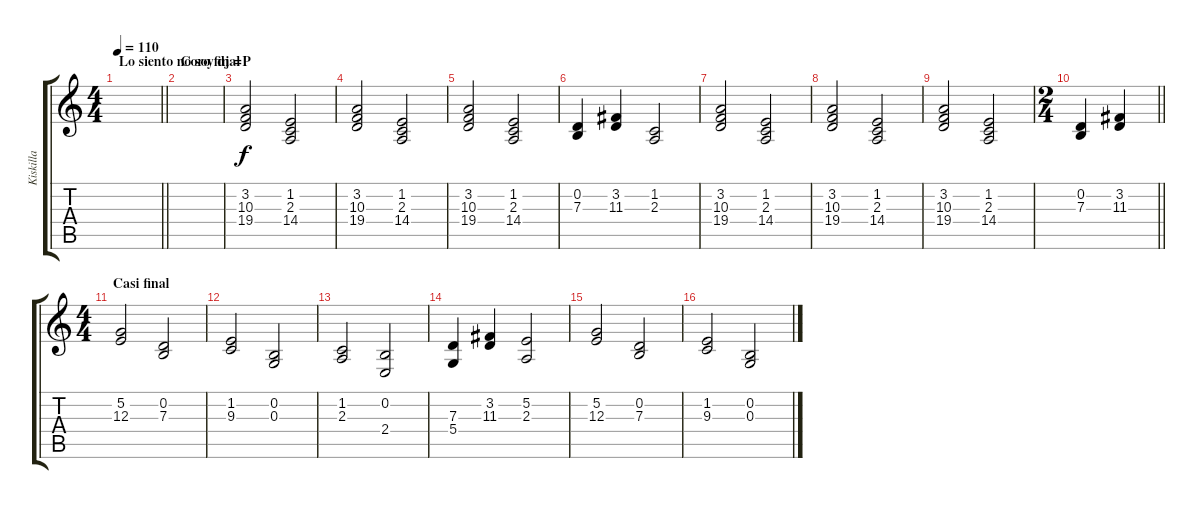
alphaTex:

\track ("Kiskilla" "Kiskilla") {instrument rockorgan}
\staff {score tabs}
\tuning (E5 B3 G3 D3 A2 E2) {hide}
\ts (4 4)
\section ("" "Lo siento no soy dj =P")
\tempo 110
\clef g2
\barLineRight lightlight
\ks c
|
\section ("" "Coro final")
|
(3.2 10.3 19.4).2{volume 9 instrument churchorgan} (1.2 2.3 14.4).2 |
(3.2 10.3 19.4).2 (1.2 2.3 14.4).2 |
(3.2 10.3 19.4).2 (1.2 2.3 14.4).2 |
(0.2 7.3).4 (3.2 11.3).4 (1.2 2.3).2 |
(3.2 10.3 19.4).2 (1.2 2.3 14.4).2 |
(3.2 10.3 19.4).2 (1.2 2.3 14.4).2 |
(3.2 10.3 19.4).2 (1.2 2.3 14.4).2 |
\ts (2 4)
\barLineRight lightlight
(0.2 7.3).4 (3.2 11.3).4 |
\ts (4 4)
\section ("" "Casi final")
(5.2 12.3).2 (0.2 7.3).2 |
(1.2 9.3).2 (0.2 0.3).2 |
(1.2 2.3).2 (0.2 2.4).2 |
(7.3 5.4).4 (3.2 11.3).4 (5.2 2.3).2 |
(5.2 12.3).2 (0.2 7.3).2 |
(1.2 9.3).2 (0.2 0.3).2
